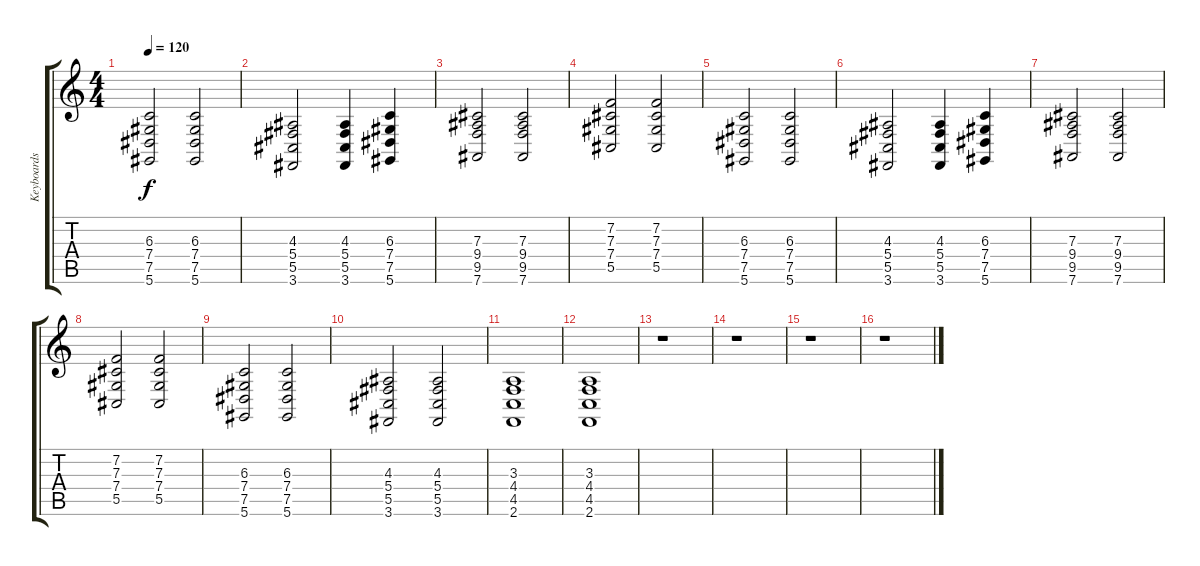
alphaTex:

\track ("Keyboards 2" "Keyboards ") {instrument brightacousticpiano}
\staff {score tabs}
\tuning (Eb4 Bb3 Gb3 Db3 Ab2 Eb2) {hide}
\ts (4 4)
\tempo 120
\clef g2
\ks c
(6.3 7.4 7.5 5.6).2{dy f} (6.3 7.4 7.5 5.6).2 |
(4.3 5.4 5.5 3.6).2 (4.3 5.4 5.5 3.6).4 (6.3 7.4 7.5 5.6).4 |
(7.3 9.4 9.5 7.6).2 (7.3 9.4 9.5 7.6).2 |
(7.2 7.3 7.4 5.5).2 (7.2 7.3 7.4 5.5).2 |
(6.3 7.4 7.5 5.6).2 (6.3 7.4 7.5 5.6).2 |
(4.3 5.4 5.5 3.6).2 (4.3 5.4 5.5 3.6).4 (6.3 7.4 7.5 5.6).4 |
(7.3 9.4 9.5 7.6).2 (7.3 9.4 9.5 7.6).2 |
(7.2 7.3 7.4 5.5).2 (7.2 7.3 7.4 5.5).2 |
(6.3 7.4 7.5 5.6).2 (6.3 7.4 7.5 5.6).2 |
(4.3 5.4 5.5 3.6).2 (4.3 5.4 5.5 3.6).2 |
(3.3 4.4 4.5 2.6).1 |
(3.3 4.4 4.5 2.6).1 |
r.1 |
r.1 |
r.1 |
r.1
